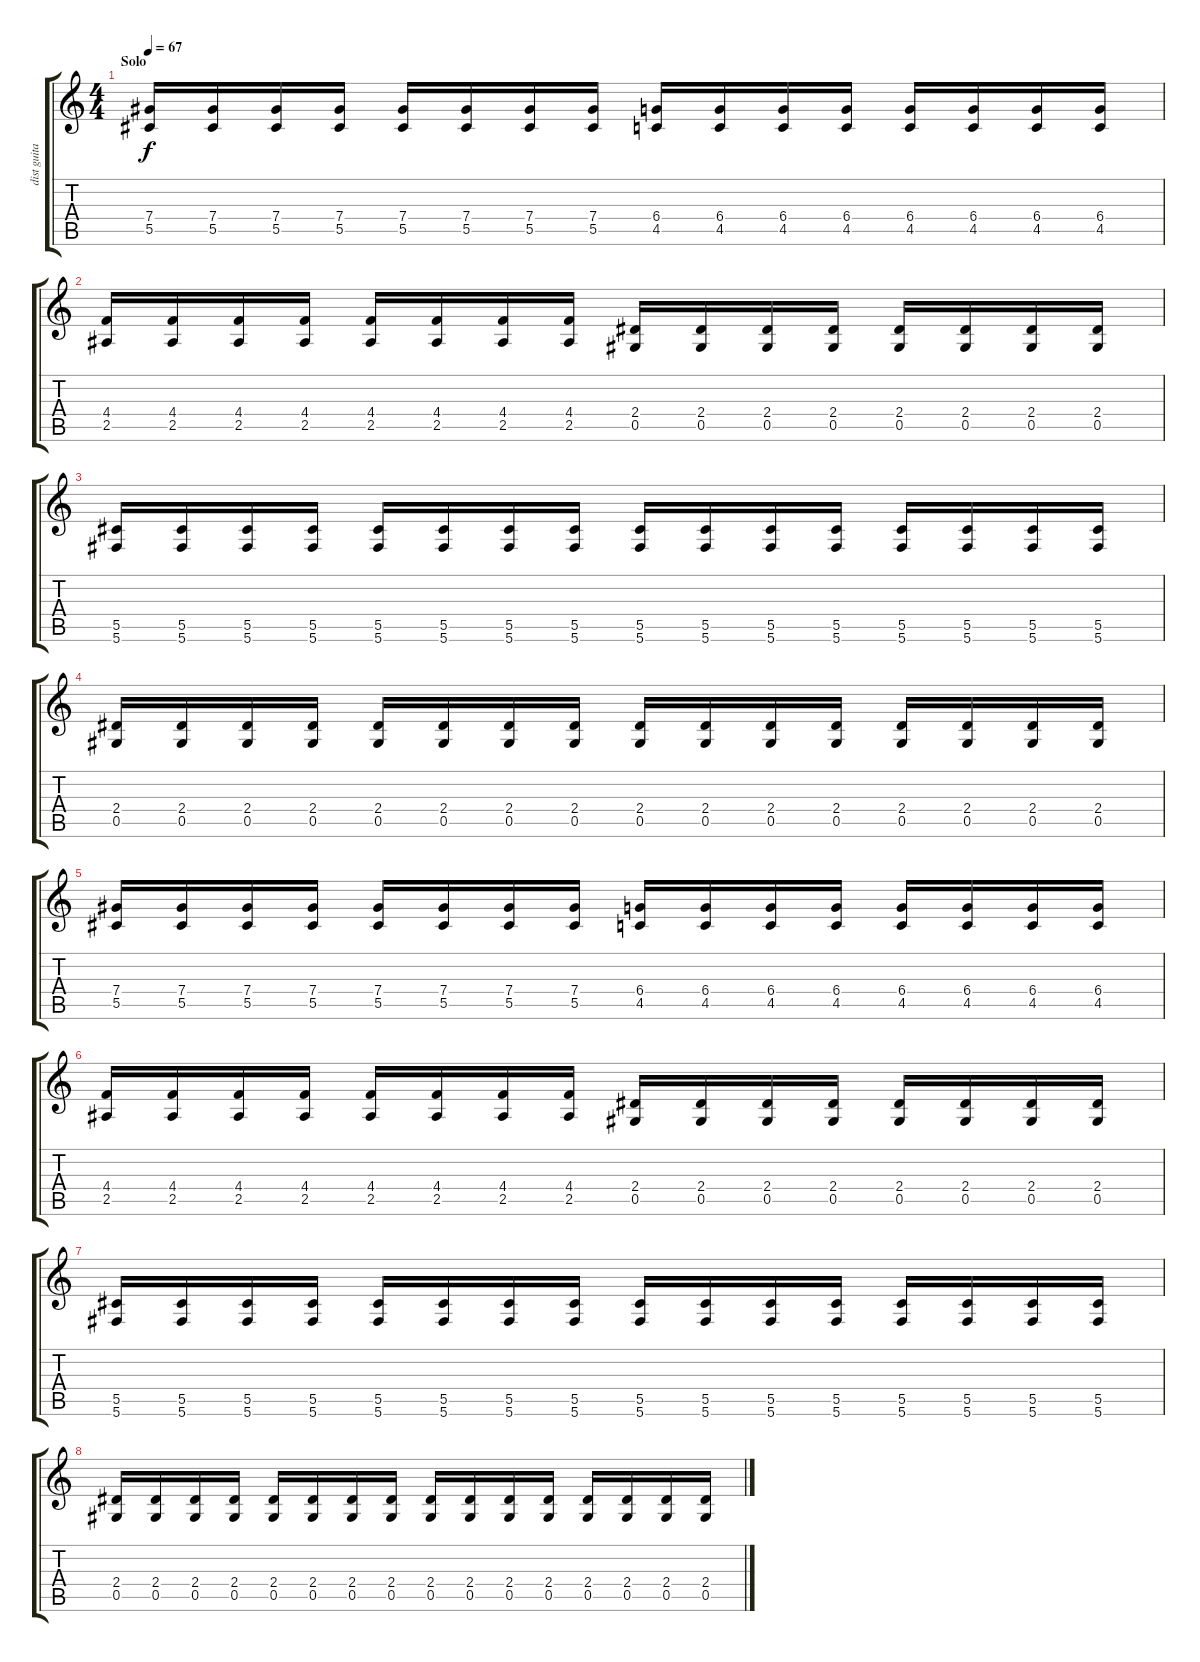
\track ("dist guitar" "dist guita") {instrument distortionguitar}
\staff {score tabs}
\tuning (Eb4 Bb3 Gb3 Db3 Ab2 Db2) {hide}
\ts (4 4)
\section ("" "Solo")
\tempo 67
\clef g2
\ks c
(7.4 5.5).16{dy f} (7.4 5.5).16 (7.4 5.5).16 (7.4 5.5).16 (7.4 5.5).16 (7.4 5.5).16 (7.4 5.5).16 (7.4 5.5).16 (6.4 4.5).16 (6.4 4.5).16 (6.4 4.5).16 (6.4 4.5).16 (6.4 4.5).16 (6.4 4.5).16 (6.4 4.5).16 (6.4 4.5).16 |
(4.4 2.5).16 (4.4 2.5).16 (4.4 2.5).16 (4.4 2.5).16 (4.4 2.5).16 (4.4 2.5).16 (4.4 2.5).16 (4.4 2.5).16 (2.4 0.5).16 (2.4 0.5).16 (2.4 0.5).16 (2.4 0.5).16 (2.4 0.5).16 (2.4 0.5).16 (2.4 0.5).16 (2.4 0.5).16 |
(5.5 5.6).16 (5.5 5.6).16 (5.5 5.6).16 (5.5 5.6).16 (5.5 5.6).16 (5.5 5.6).16 (5.5 5.6).16 (5.5 5.6).16 (5.5 5.6).16 (5.5 5.6).16 (5.5 5.6).16 (5.5 5.6).16 (5.5 5.6).16 (5.5 5.6).16 (5.5 5.6).16 (5.5 5.6).16 |
(2.4 0.5).16 (2.4 0.5).16 (2.4 0.5).16 (2.4 0.5).16 (2.4 0.5).16 (2.4 0.5).16 (2.4 0.5).16 (2.4 0.5).16 (2.4 0.5).16 (2.4 0.5).16 (2.4 0.5).16 (2.4 0.5).16 (2.4 0.5).16 (2.4 0.5).16 (2.4 0.5).16 (2.4 0.5).16 |
(7.4 5.5).16 (7.4 5.5).16 (7.4 5.5).16 (7.4 5.5).16 (7.4 5.5).16 (7.4 5.5).16 (7.4 5.5).16 (7.4 5.5).16 (6.4 4.5).16 (6.4 4.5).16 (6.4 4.5).16 (6.4 4.5).16 (6.4 4.5).16 (6.4 4.5).16 (6.4 4.5).16 (6.4 4.5).16 |
(4.4 2.5).16 (4.4 2.5).16 (4.4 2.5).16 (4.4 2.5).16 (4.4 2.5).16 (4.4 2.5).16 (4.4 2.5).16 (4.4 2.5).16 (2.4 0.5).16 (2.4 0.5).16 (2.4 0.5).16 (2.4 0.5).16 (2.4 0.5).16 (2.4 0.5).16 (2.4 0.5).16 (2.4 0.5).16 |
(5.5 5.6).16 (5.5 5.6).16 (5.5 5.6).16 (5.5 5.6).16 (5.5 5.6).16 (5.5 5.6).16 (5.5 5.6).16 (5.5 5.6).16 (5.5 5.6).16 (5.5 5.6).16 (5.5 5.6).16 (5.5 5.6).16 (5.5 5.6).16 (5.5 5.6).16 (5.5 5.6).16 (5.5 5.6).16 |
(2.4 0.5).16 (2.4 0.5).16 (2.4 0.5).16 (2.4 0.5).16 (2.4 0.5).16 (2.4 0.5).16 (2.4 0.5).16 (2.4 0.5).16 (2.4 0.5).16 (2.4 0.5).16 (2.4 0.5).16 (2.4 0.5).16 (2.4 0.5).16 (2.4 0.5).16 (2.4 0.5).16 (2.4 0.5).16
